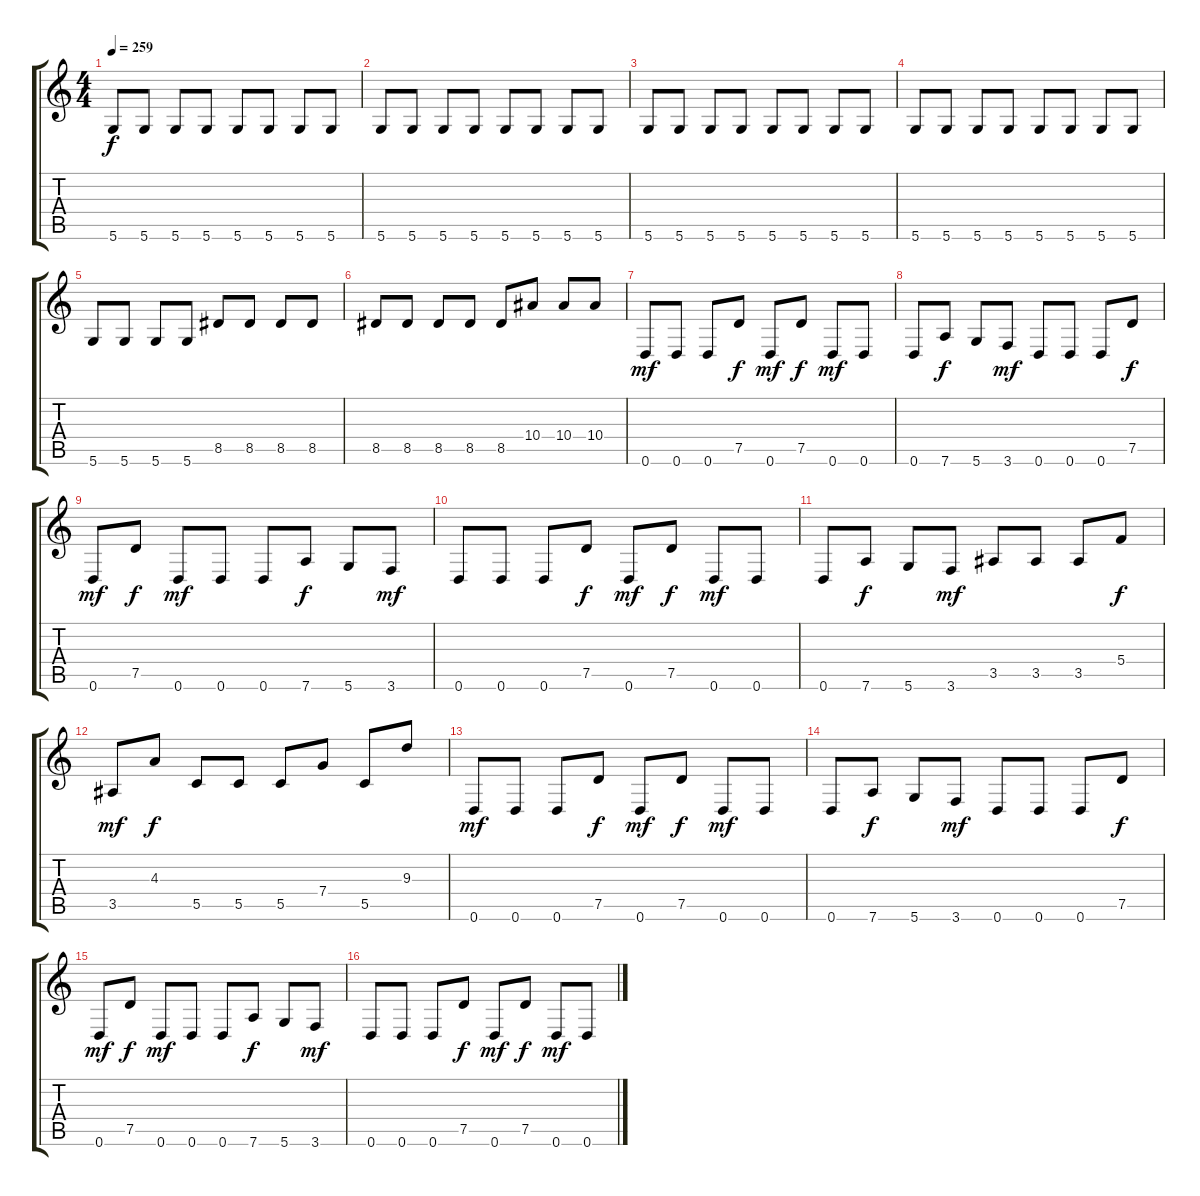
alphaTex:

\track "" {instrument distortionguitar}
\staff {score tabs}
\tuning (D4 A3 F3 C3 G2 D2) {hide}
\ts (4 4)
\tempo 259
\clef g2
\ks c
5.6.8{dy f} 5.6.8 5.6.8 5.6.8 5.6.8 5.6.8 5.6.8 5.6.8 |
5.6.8 5.6.8 5.6.8 5.6.8 5.6.8 5.6.8 5.6.8 5.6.8 |
5.6.8 5.6.8 5.6.8 5.6.8 5.6.8 5.6.8 5.6.8 5.6.8 |
5.6.8 5.6.8 5.6.8 5.6.8 5.6.8 5.6.8 5.6.8 5.6.8 |
5.6.8 5.6.8 5.6.8 5.6.8 8.5.8 8.5.8 8.5.8 8.5.8 |
8.5.8 8.5.8 8.5.8 8.5.8 8.5.8 10.4.8 10.4.8 10.4.8 |
0.6.8{dy mf} 0.6.8 0.6.8 7.5.8{dy f} 0.6.8{dy mf} 7.5.8{dy f} 0.6.8{dy mf} 0.6.8 |
0.6.8 7.6.8{dy f} 5.6.8 3.6.8{dy mf} 0.6.8 0.6.8 0.6.8 7.5.8{dy f} |
0.6.8{dy mf} 7.5.8{dy f} 0.6.8{dy mf} 0.6.8 0.6.8 7.6.8{dy f} 5.6.8 3.6.8{dy mf} |
0.6.8 0.6.8 0.6.8 7.5.8{dy f} 0.6.8{dy mf} 7.5.8{dy f} 0.6.8{dy mf} 0.6.8 |
0.6.8 7.6.8{dy f} 5.6.8 3.6.8{dy mf} 3.5.8 3.5.8 3.5.8 5.4.8{dy f} |
3.5.8{dy mf} 4.3.8{dy f} 5.5.8 5.5.8 5.5.8 7.4.8 5.5.8 9.3.8 |
0.6.8{dy mf} 0.6.8 0.6.8 7.5.8{dy f} 0.6.8{dy mf} 7.5.8{dy f} 0.6.8{dy mf} 0.6.8 |
0.6.8 7.6.8{dy f} 5.6.8 3.6.8{dy mf} 0.6.8 0.6.8 0.6.8 7.5.8{dy f} |
0.6.8{dy mf} 7.5.8{dy f} 0.6.8{dy mf} 0.6.8 0.6.8 7.6.8{dy f} 5.6.8 3.6.8{dy mf} |
0.6.8 0.6.8 0.6.8 7.5.8{dy f} 0.6.8{dy mf} 7.5.8{dy f} 0.6.8{dy mf} 0.6.8
